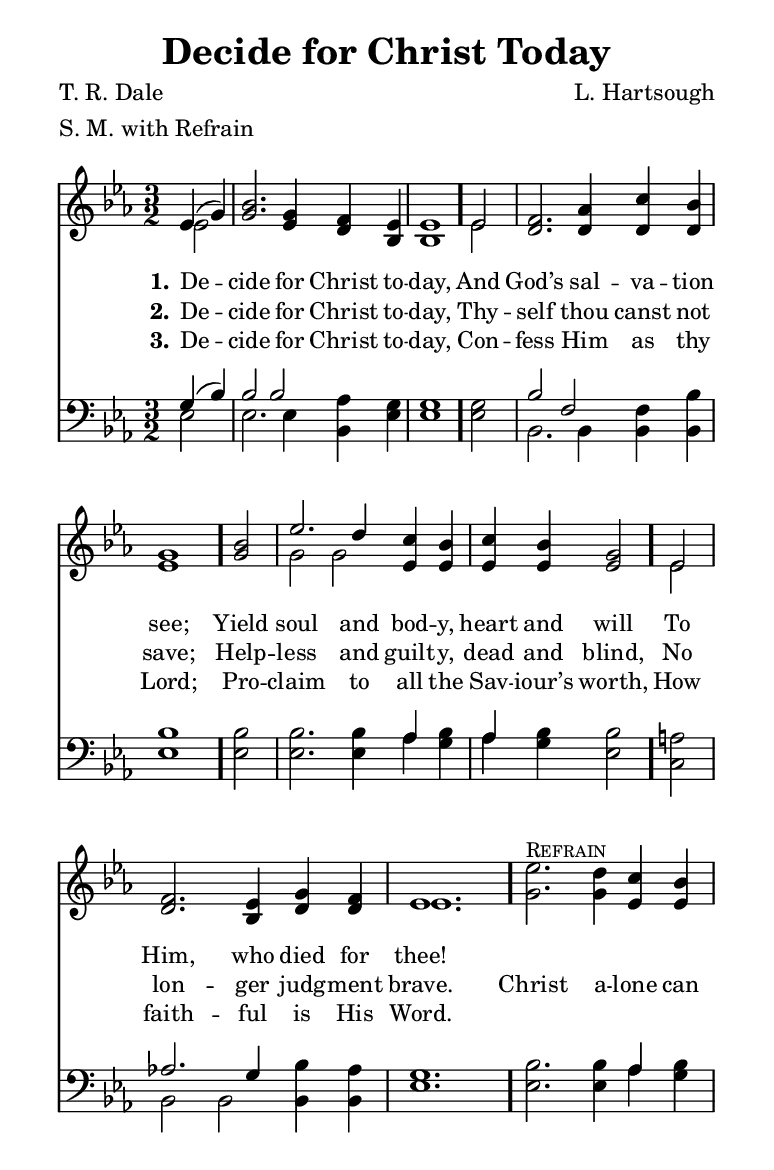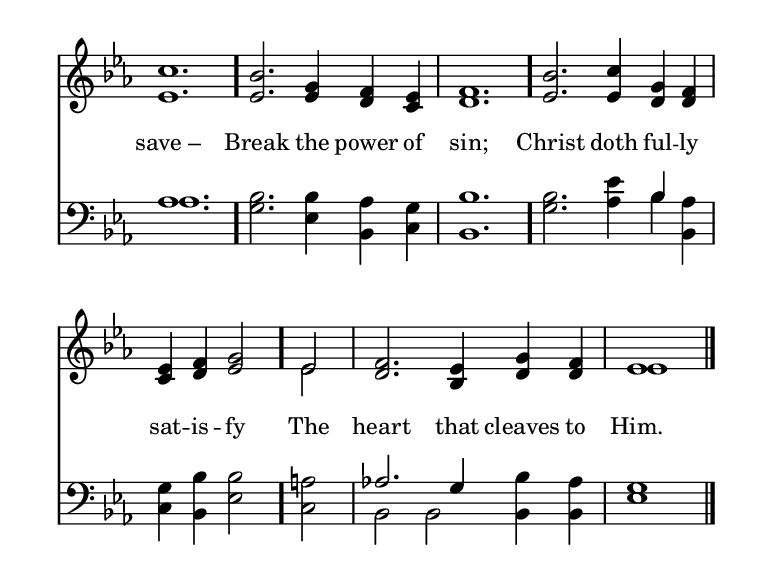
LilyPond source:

\include "common/global.ily"
\paper {
  \include "common/paper.ily"
}

\header{
  %gospel
  hymnnumber = "79"
  title = "Decide for Christ Today"
  tunename = "Welcome Voice"
  meter = "S. M. with Refrain"
  poet = "T. R. Dale"
  composer = "L. Hartsough"
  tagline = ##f
}

% for fermata in MIDI
ta = { \tempo 4=140 }
tb = { \tempo 4=70  }

patternAA = { c4( c4) | c2. c4 c4 c4 | c1 }
patternAB = { c2      | c2. c4 c4 c4 | c1 }
patternAC = { c4( c4) | c2  c2 c4 c4 | c1 }

patternBA = { \patternAB }
patternBB = { c2 | c2 c2 c4 c4 | c1 }

patternCA = { c2 | c2. c4 c4 c4 | c4 c4 c2 }
patternCB = { c2 | c2  c2 c4 c4 | c4 c4 c2 }

patternDA = { c2 | c2. c4 c4 c4 | c1. }
patternDB = { c2 | c2  c2 c4 c4 | c1. }

patternEA = { c2. c4 c4 c4 | c1. }

patternFA = { c2. c4 c4 c4 | c4 c4 c2 }

patternGA = { c2 | c2. c4 c4 c4 | c1 }
patternGB = { c2 | c2  c2 c4 c4 | c1 }

global = {
  \include "common/overrides.ily"
  \override Staff.TimeSignature.style = #'numbered
  \time 3/2
  \override Score.MetronomeMark.transparent = ##t % hide all fermata changes too
  \ta
  \key ees \major
  \partial 2
  \autoBeamOff
}

notesSoprano = {
\global
\relative c' {

  \changePitch \patternAA { ees g | bes g f ees | ees }
  \changePitch \patternBA { ees | f aes c bes | g }
  \changePitch \patternCA { bes | ees d c bes | c bes g }
  \changePitch \patternDA { ees | f ees g f | ees }

  << s^\markup { \small \caps "Refrain" }
  \changePitch \patternEA { ees' d c bes | c } >>
  \changePitch \patternEA { bes g f ees | f }
  \changePitch \patternFA { bes c g f | ees f g }
  \changePitch \patternGA { ees | f ees g f | ees }

  \bar "|."

}
}

notesAlto = {
\global
\relative e' {

  \changePitch \patternAB { ees | g ees d bes | bes }
  \changePitch \patternBA { ees | d d d d | ees }
  \changePitch \patternCB { g | g g ees ees | ees ees ees }
  \changePitch \patternDA { ees | d bes d d | ees }

  \changePitch \patternEA { g g ees ees | ees }
  \changePitch \patternEA { ees ees d c | d }
  \changePitch \patternFA { ees ees d d | c d ees }
  \changePitch \patternGA { ees | d bes d d | ees }

}
}

notesTenor = {
\global
\relative a {

  \changePitch \patternAC { g bes | bes bes aes g | g }
  \changePitch \patternBB { g | bes f f bes | bes }
  \changePitch \patternCA { bes | bes bes aes bes | aes bes bes }
  \changePitch \patternDA { a | aes! g bes aes | g }

  \changePitch \patternEA { bes bes aes bes | aes }
  \changePitch \patternEA { bes bes aes g | bes }
  \changePitch \patternFA { bes ees bes aes | g bes bes }
  \changePitch \patternGA { a | aes! g bes aes | g }

}
}

notesBass = {
\global
\relative f {

  \changePitch \patternAB { ees | ees ees bes ees | ees }
  \changePitch \patternBA { ees | bes bes bes bes | ees }
  \changePitch \patternCA { ees | ees ees aes g | aes g ees }
  \changePitch \patternDB { c | bes bes bes bes | ees }

  \changePitch \patternEA { ees ees aes g | aes }
  \changePitch \patternEA { g ees bes c | bes }
  \changePitch \patternFA { g' aes bes bes, | c bes ees }
  \changePitch \patternGB { c | bes bes bes bes | ees }

}
}

Refrain = \lyricmode {

Christ a -- lone can save_– \bar "."
Break the power of sin; \bar "."
Christ doth ful -- ly sat -- is -- fy \bar "."
The heart that cleaves to Him. \bar "."

}

wordsA = \lyricmode {
\set stanza = "1."

De -- cide for Christ to -- day, \bar "."
And God’s sal -- va -- tion see; \bar "." \eogbreak
Yield soul and bod -- y, heart and will \bar "."
To Him, who died for thee! \bar "." \eogbreak

}

wordsB = \lyricmode {
\set stanza = "2."

De -- cide for Christ to -- day,
Thy -- self thou canst not save;
Help -- less and guilt -- y, dead and blind,
No lon -- ger judg -- ment brave.

\Refrain

}

wordsC = \lyricmode {
\set stanza = "3."

De -- cide for Christ to -- day,
Con -- fess Him as thy Lord;
Pro -- claim to all the Sav -- iour’s worth,
How faith -- ful is His Word.

}

\score {
  \context ChoirStaff <<
    \context Staff = upper <<
      \set Staff.autoBeaming = ##f
      \set ChoirStaff.systemStartDelimiter = #'SystemStartBar
      \set ChoirStaff.printPartCombineTexts = ##f
      \partcombine #'(2 . 11) \notesSoprano \notesAlto
      \context NullVoice = sopranos { \voiceOne << \notesSoprano >> }
      \context Lyrics = one   \lyricsto sopranos \wordsA
      \context Lyrics = two   \lyricsto sopranos \wordsB
      \context Lyrics = three \lyricsto sopranos \wordsC
    >>
    \context Staff = men <<
      \set Staff.autoBeaming = ##f
      \clef bass
      \set ChoirStaff.printPartCombineTexts = ##f
      \partcombine #'(2 . 11) \notesTenor \notesBass
    >>
  >>
  \layout {
    \include "common/layout.ily"
  }
  #(cond ((ly:get-option 'eog-midi-permitted) #{ \midi{
    \include "common/midi.ily"
  } #}))
}

\version "2.19.49"  % necessary for upgrading to future LilyPond versions.

% vi:set et ts=2 sw=2 ai nocindent syntax=lilypond:
